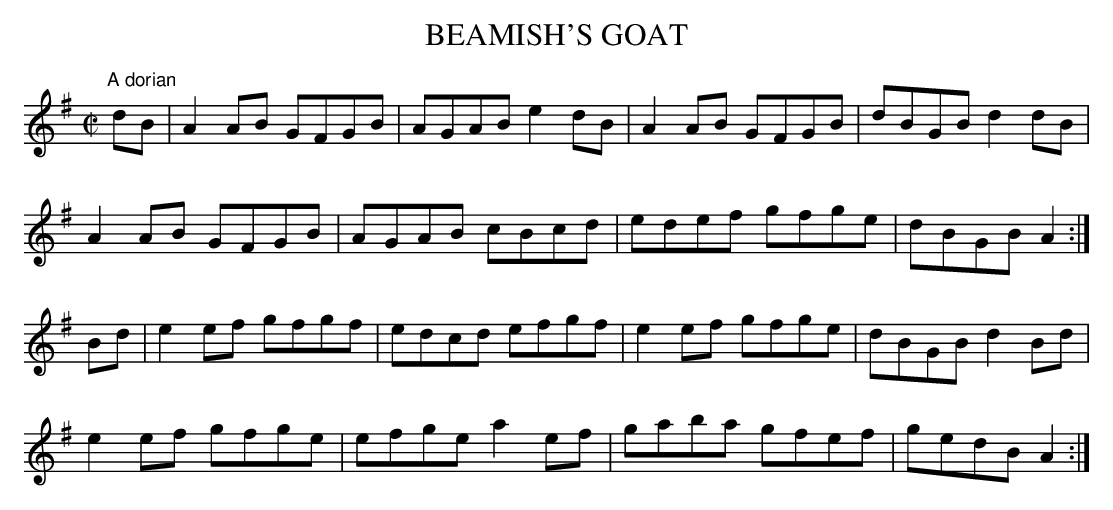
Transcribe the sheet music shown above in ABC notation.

X:1
T:BEAMISH'S GOAT
M:C|
L:1/8
K:G
"^A dorian"
dB|A2AB GFGB|AGAB e2dB|A2AB GFGB|dBGB d2dB|
A2AB GFGB|AGAB cBcd|edef gfge|dBGB A2 :|
Bd|e2ef gfgf|edcd efgf|e2ef gfge|dBGB d2Bd|
e2ef gfge|efge a2ef|gaba gfef|gedB A2 :|
